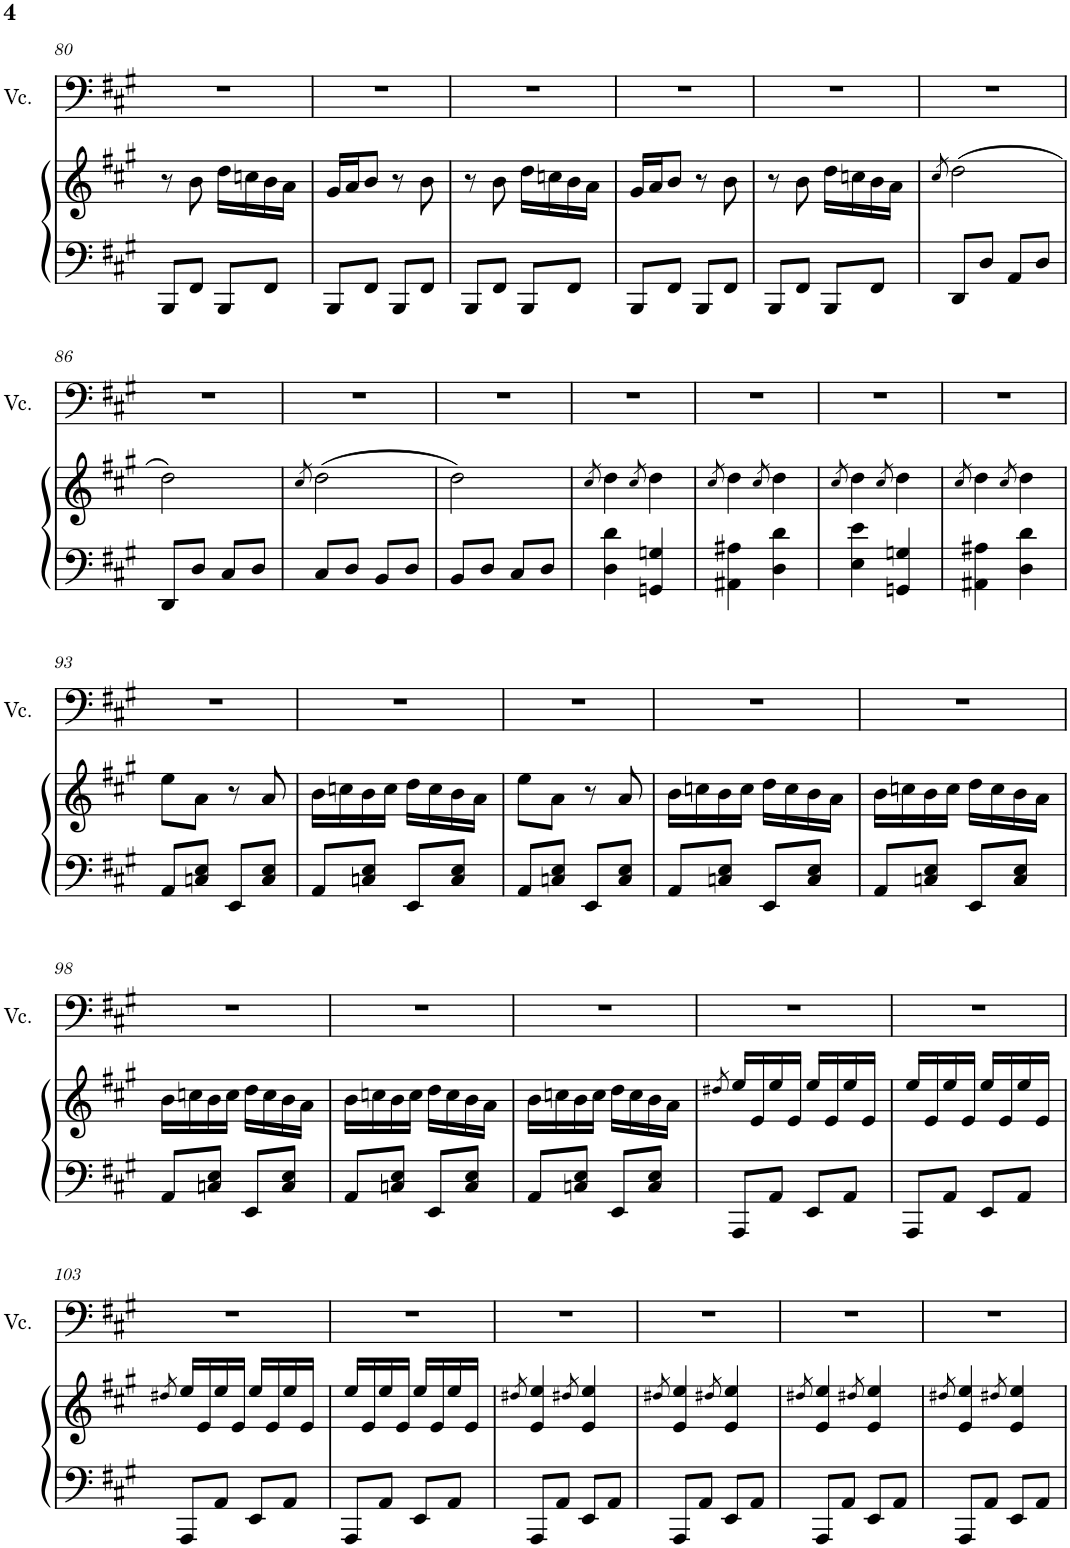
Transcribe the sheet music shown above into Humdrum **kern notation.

**kern	**kern	**kern
*part2	*part2	*part1
*staff3	*staff2	*staff1
*I"Piano	*	*I"Violoncello
*I'Pno	*	*I'Vc.
!!LO:PB:g=z
*clefF4	*clefG2	*clefF4
*k[f#c#g#]	*k[f#c#g#]	*k[f#c#g#]
*M2/4	*M2/4	*M2/4
=80	=80	=80
8BBB/L	8r	2r
8FF#/J	8b\	.
8BBB/L	16dd\LL	.
.	16ccn\	.
8FF#/J	16b\	.
.	16a\JJ	.
=81	=81	=81
8BBB/L	16g#/LL	2r
.	16a/J	.
8FF#/J	8b/J	.
8BBB/L	8r	.
8FF#/J	8b\	.
=82	=82	=82
8BBB/L	8r	2r
8FF#/J	8b\	.
8BBB/L	16dd\LL	.
.	16ccn\	.
8FF#/J	16b\	.
.	16a\JJ	.
=83	=83	=83
8BBB/L	16g#/LL	2r
.	16a/J	.
8FF#/J	8b/J	.
8BBB/L	8r	.
8FF#/J	8b\	.
=84	=84	=84
8BBB/L	8r	2r
8FF#/J	8b\	.
8BBB/L	16dd\LL	.
.	16ccn\	.
8FF#/J	16b\	.
.	16a\JJ	.
=85	=85	=85
.	8qcc#/	.
8DD/L	(2dd\	2r
8D/J	.	.
8AA/L	.	.
8D/J	.	.
!!LO:LB:g=z
=86	=86	=86
8DD/L	2dd\)	2r
8D/J	.	.
8C#/L	.	.
8D/J	.	.
=87	=87	=87
.	8qcc#/	.
8C#/L	(2dd\	2r
8D/J	.	.
8BB/L	.	.
8D/J	.	.
=88	=88	=88
8BB/L	2dd\)	2r
8D/J	.	.
8C#/L	.	.
8D/J	.	.
=89	=89	=89
.	8qcc#/	.
4D\ 4d\	4dd\	2r
.	8qcc#/	.
4GGn/ 4Gn/	4dd\	.
=90	=90	=90
.	8qcc#/	.
4AA#X\ 4A#X\	4dd\	2r
.	8qcc#/	.
4D\ 4d\	4dd\	.
=91	=91	=91
.	8qcc#/	.
4E\ 4e\	4dd\	2r
.	8qcc#/	.
4GGn/ 4Gn/	4dd\	.
=92	=92	=92
.	8qcc#/	.
4AA#X\ 4A#X\	4dd\	2r
.	8qcc#/	.
4D\ 4d\	4dd\	.
!!LO:LB:g=z
=93	=93	=93
8AA/L	8ee\L	2r
8Cn/ 8E/J	8a\J	.
8EE/L	8r	.
8C/ 8E/J	8a/	.
=94	=94	=94
8AA/L	16b\LL	2r
.	16ccn\	.
8Cn/ 8E/J	16b\	.
.	16cc\JJ	.
8EE/L	16dd\LL	.
.	16cc\	.
8C/ 8E/J	16b\	.
.	16a\JJ	.
=95	=95	=95
8AA/L	8ee\L	2r
8Cn/ 8E/J	8a\J	.
8EE/L	8r	.
8C/ 8E/J	8a/	.
=96	=96	=96
8AA/L	16b\LL	2r
.	16ccn\	.
8Cn/ 8E/J	16b\	.
.	16cc\JJ	.
8EE/L	16dd\LL	.
.	16cc\	.
8C/ 8E/J	16b\	.
.	16a\JJ	.
=97	=97	=97
8AA/L	16b\LL	2r
.	16ccn\	.
8Cn/ 8E/J	16b\	.
.	16cc\JJ	.
8EE/L	16dd\LL	.
.	16cc\	.
8C/ 8E/J	16b\	.
.	16a\JJ	.
!!LO:LB:g=z
=98	=98	=98
8AA/L	16b\LL	2r
.	16ccn\	.
8Cn/ 8E/J	16b\	.
.	16cc\JJ	.
8EE/L	16dd\LL	.
.	16cc\	.
8C/ 8E/J	16b\	.
.	16a\JJ	.
=99	=99	=99
8AA/L	16b\LL	2r
.	16ccn\	.
8Cn/ 8E/J	16b\	.
.	16cc\JJ	.
8EE/L	16dd\LL	.
.	16cc\	.
8C/ 8E/J	16b\	.
.	16a\JJ	.
=100	=100	=100
8AA/L	16b\LL	2r
.	16ccn\	.
8Cn/ 8E/J	16b\	.
.	16cc\JJ	.
8EE/L	16dd\LL	.
.	16cc\	.
8C/ 8E/J	16b\	.
.	16a\JJ	.
=101	=101	=101
.	8qdd#X/	.
8AAA/L	16ee/LL	2r
.	16e/	.
8AA/J	16ee/	.
.	16e/JJ	.
8EE/L	16ee/LL	.
.	16e/	.
8AA/J	16ee/	.
.	16e/JJ	.
=102	=102	=102
8AAA/L	16ee/LL	2r
.	16e/	.
8AA/J	16ee/	.
.	16e/JJ	.
8EE/L	16ee/LL	.
.	16e/	.
8AA/J	16ee/	.
.	16e/JJ	.
!!LO:LB:g=z
=103	=103	=103
.	8qdd#X/	.
8AAA/L	16ee/LL	2r
.	16e/	.
8AA/J	16ee/	.
.	16e/JJ	.
8EE/L	16ee/LL	.
.	16e/	.
8AA/J	16ee/	.
.	16e/JJ	.
=104	=104	=104
8AAA/L	16ee/LL	2r
.	16e/	.
8AA/J	16ee/	.
.	16e/JJ	.
8EE/L	16ee/LL	.
.	16e/	.
8AA/J	16ee/	.
.	16e/JJ	.
=105	=105	=105
.	8qdd#X/	.
8AAA/L	4e/ 4ee/	2r
8AA/J	.	.
.	8qdd#X/	.
8EE/L	4e/ 4ee/	.
8AA/J	.	.
=106	=106	=106
.	8qdd#X/	.
8AAA/L	4e/ 4ee/	2r
8AA/J	.	.
.	8qdd#X/	.
8EE/L	4e/ 4ee/	.
8AA/J	.	.
=107	=107	=107
.	8qdd#X/	.
8AAA/L	4e/ 4ee/	2r
8AA/J	.	.
.	8qdd#X/	.
8EE/L	4e/ 4ee/	.
8AA/J	.	.
=108	=108	=108
.	8qdd#X/	.
8AAA/L	4e/ 4ee/	2r
8AA/J	.	.
.	8qdd#X/	.
8EE/L	4e/ 4ee/	.
8AA/J	.	.
=	=	=
*-	*-	*-
